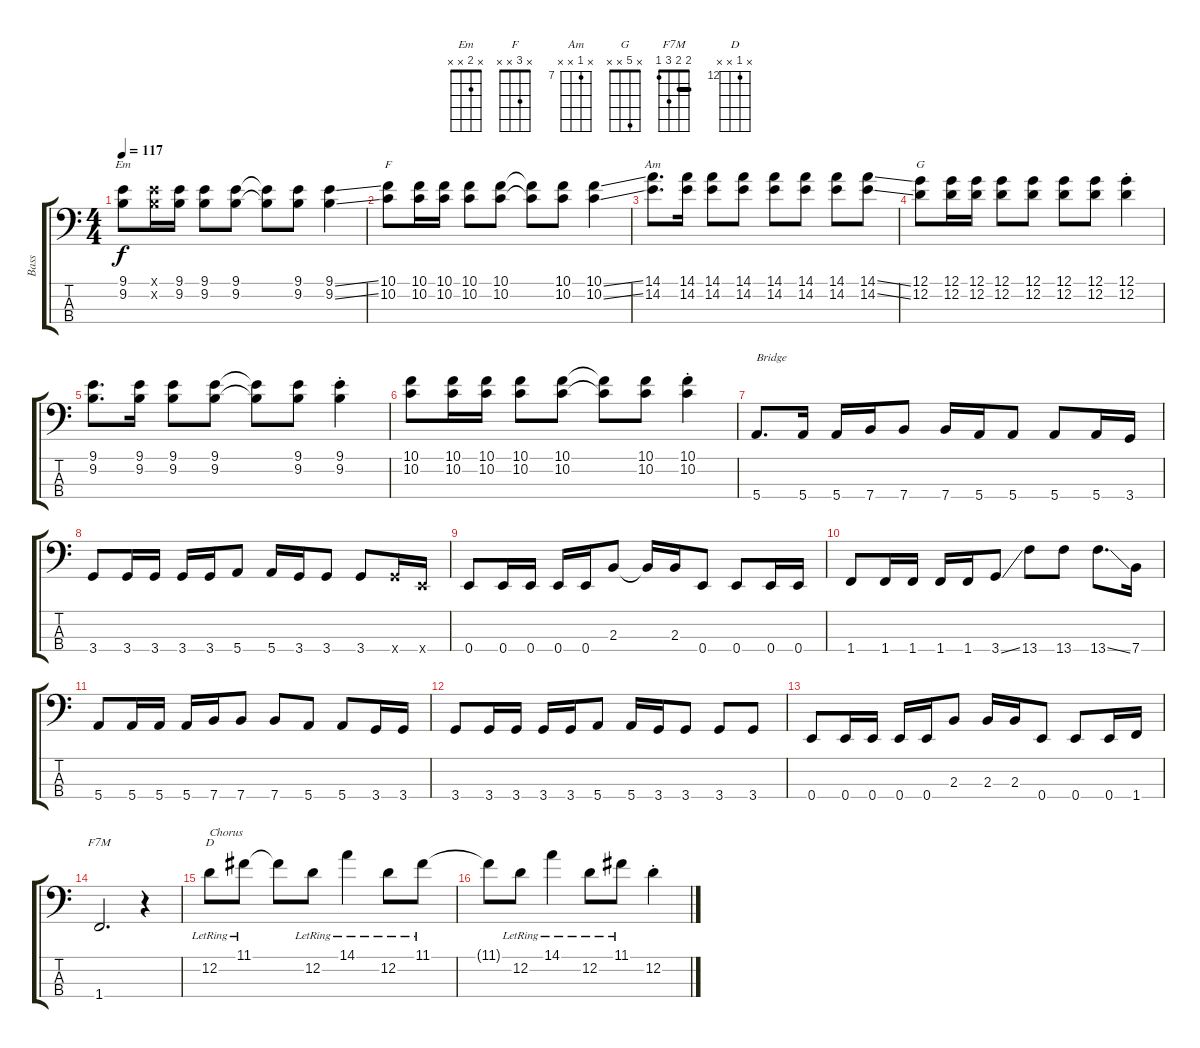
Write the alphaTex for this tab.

\track ("Bass" "Bass") {instrument electricbasspick}
\staff {score tabs}
\tuning (G2 D2 A1 E1) {hide}
\chord ("Em" x 2 x x)
\chord ("F" x 3 x x)
\chord ("Am" x 7 x x) {firstfret 7}
\chord ("G" x 5 x x)
\chord ("F7M" 2 2 3 1) {barre 2}
\chord ("D" x 12 x x) {firstfret 12}
\ts (4 4)
\tempo 117
\clef f4
\ks c
(9.1 9.2).8{ch "Em" dy f} (9.1{x} 9.2{x}).16 (9.1 9.2).16 (9.1 9.2).8 (9.1 9.2).8 (9.1{t} 9.2{t}).8 (9.1 9.2).8 (9.1{ss} 9.2{ss}).4 |
(10.1 10.2).8{ch "F"} (10.1 10.2).16 (10.1 10.2).16 (10.1 10.2).8 (10.1 10.2).8 (10.1{t} 10.2{t}).8 (10.1 10.2).8 (10.1{ss} 10.2{ss}).4 |
(14.1 14.2).8{d ch "Am"} (14.1 14.2).16 (14.1 14.2).8 (14.1 14.2).8 (14.1 14.2).8 (14.1 14.2).8 (14.1 14.2).8 (14.1{ss} 14.2{ss}).8 |
(12.1 12.2).8{ch "G"} (12.1 12.2).16 (12.1 12.2).16 (12.1 12.2).8 (12.1 12.2).8 (12.1 12.2).8 (12.1 12.2).8 (12.1{st} 12.2{st}).4 |
(9.1 9.2).8{d} (9.1 9.2).16 (9.1 9.2).8 (9.1 9.2).8 (9.1{t} 9.2{t}).8 (9.1 9.2).8 (9.1{st} 9.2{st}).4 |
(10.1 10.2).8 (10.1 10.2).16 (10.1 10.2).16 (10.1 10.2).8 (10.1 10.2).8 (10.1{t} 10.2{t}).8 (10.1 10.2).8 (10.1{st} 10.2{st}).4 |
5.4.8{d txt "Bridge"} 5.4.16 5.4.16 7.4.16 7.4.8 7.4.16 5.4.16 5.4.8 5.4.8 5.4.16 3.4.16 |
3.4.8 3.4.16 3.4.16 3.4.16 3.4.16 5.4.8 5.4.16 3.4.16 3.4.8 3.4.8 3.4{x}.16 0.4{x}.16 |
0.4.8 0.4.16 0.4.16 0.4.16 0.4.16 2.3.8 2.3{t}.16 2.3.16 0.4.8 0.4.8 0.4.16 0.4.16 |
1.4.8 1.4.16 1.4.16 1.4.16 1.4.16 3.4{ss}.8 13.4.8 13.4.8 13.4{ss}.8{d} 7.4.16 |
5.4.8 5.4.16 5.4.16 5.4.16 7.4.16 7.4.8 7.4.8 5.4.8 5.4.8 3.4.16 3.4.16 |
3.4.8 3.4.16 3.4.16 3.4.16 3.4.16 5.4.8 5.4.16 3.4.16 3.4.8 3.4.8 3.4.8 |
0.4.8 0.4.16 0.4.16 0.4.16 0.4.16 2.3.8 2.3.16 2.3.16 0.4.8 0.4.8 0.4.16 1.4.16 |
1.4.2{d ch "F7M"} r.4 |
12.2{lr}.8{ch "D" txt "Chorus"} 11.1{lr}.8 11.1{t}.8 12.2{lr}.8 14.1{lr}.4 12.2{lr}.8 11.1{lr}.8 |
11.1{t}.8 12.2{lr}.8 14.1{lr}.4 12.2{lr}.8 11.1{lr}.8 12.2{st}.4
